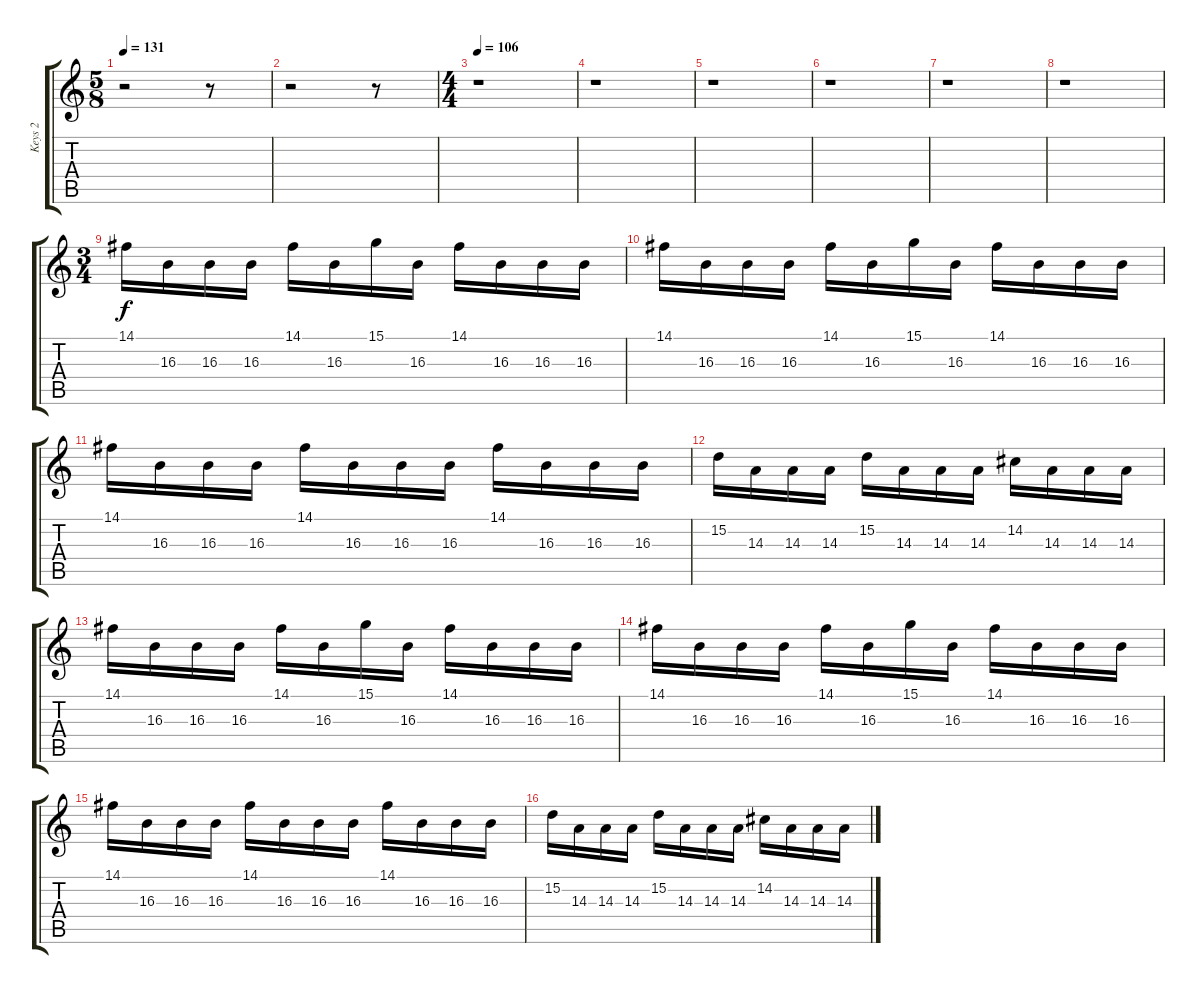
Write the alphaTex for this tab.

\track ("Keys 2" "Keys 2") {instrument rockorgan}
\staff {score tabs}
\tuning (E4 B3 G3 D3 A2 E2) {hide}
\ts (5 8)
\tempo 131
\clef g2
\ks c
r.2{dy f} r.8 |
r.2 r.8 |
\ts (4 4)
\tempo 106
r.1 |
r.1 |
r.1 |
r.1 |
r.1 |
r.1 |
\ts (3 4)
14.1.16{volume 10 instrument synthstrings2} 16.3.16 16.3.16 16.3.16 14.1.16 16.3.16 15.1.16 16.3.16 14.1.16 16.3.16 16.3.16 16.3.16 |
14.1.16 16.3.16 16.3.16 16.3.16 14.1.16 16.3.16 15.1.16 16.3.16 14.1.16 16.3.16 16.3.16 16.3.16 |
14.1.16 16.3.16 16.3.16 16.3.16 14.1.16 16.3.16 16.3.16 16.3.16 14.1.16 16.3.16 16.3.16 16.3.16 |
15.2.16 14.3.16 14.3.16 14.3.16 15.2.16 14.3.16 14.3.16 14.3.16 14.2.16 14.3.16 14.3.16 14.3.16 |
14.1.16 16.3.16 16.3.16 16.3.16 14.1.16 16.3.16 15.1.16 16.3.16 14.1.16 16.3.16 16.3.16 16.3.16 |
14.1.16 16.3.16 16.3.16 16.3.16 14.1.16 16.3.16 15.1.16 16.3.16 14.1.16 16.3.16 16.3.16 16.3.16 |
14.1.16 16.3.16 16.3.16 16.3.16 14.1.16 16.3.16 16.3.16 16.3.16 14.1.16 16.3.16 16.3.16 16.3.16 |
15.2.16 14.3.16 14.3.16 14.3.16 15.2.16 14.3.16 14.3.16 14.3.16 14.2.16 14.3.16 14.3.16 14.3.16
